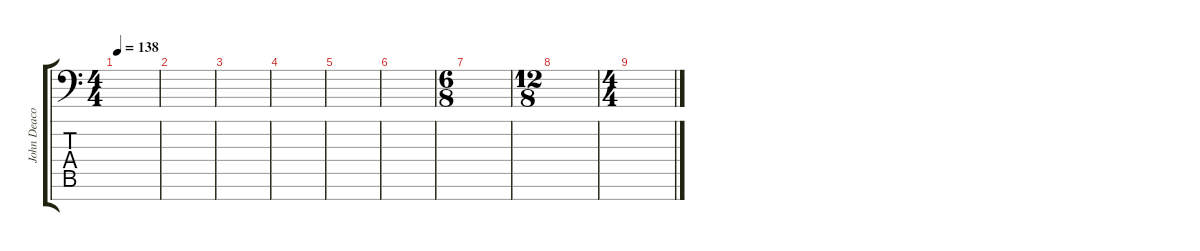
\track ("John Deacon - Fender Precision" "John Deaco") {instrument overdrivenguitar}
\staff {score tabs}
\tuning (G2 D2 A1 E1 C-1 C-1 C-1) {hide}
\ts (4 4)
\tempo 138
\clef f4
\ks c
|
|
|
|
|
|
\ts (6 8)
|
\ts (12 8)
|
\ts (4 4)
